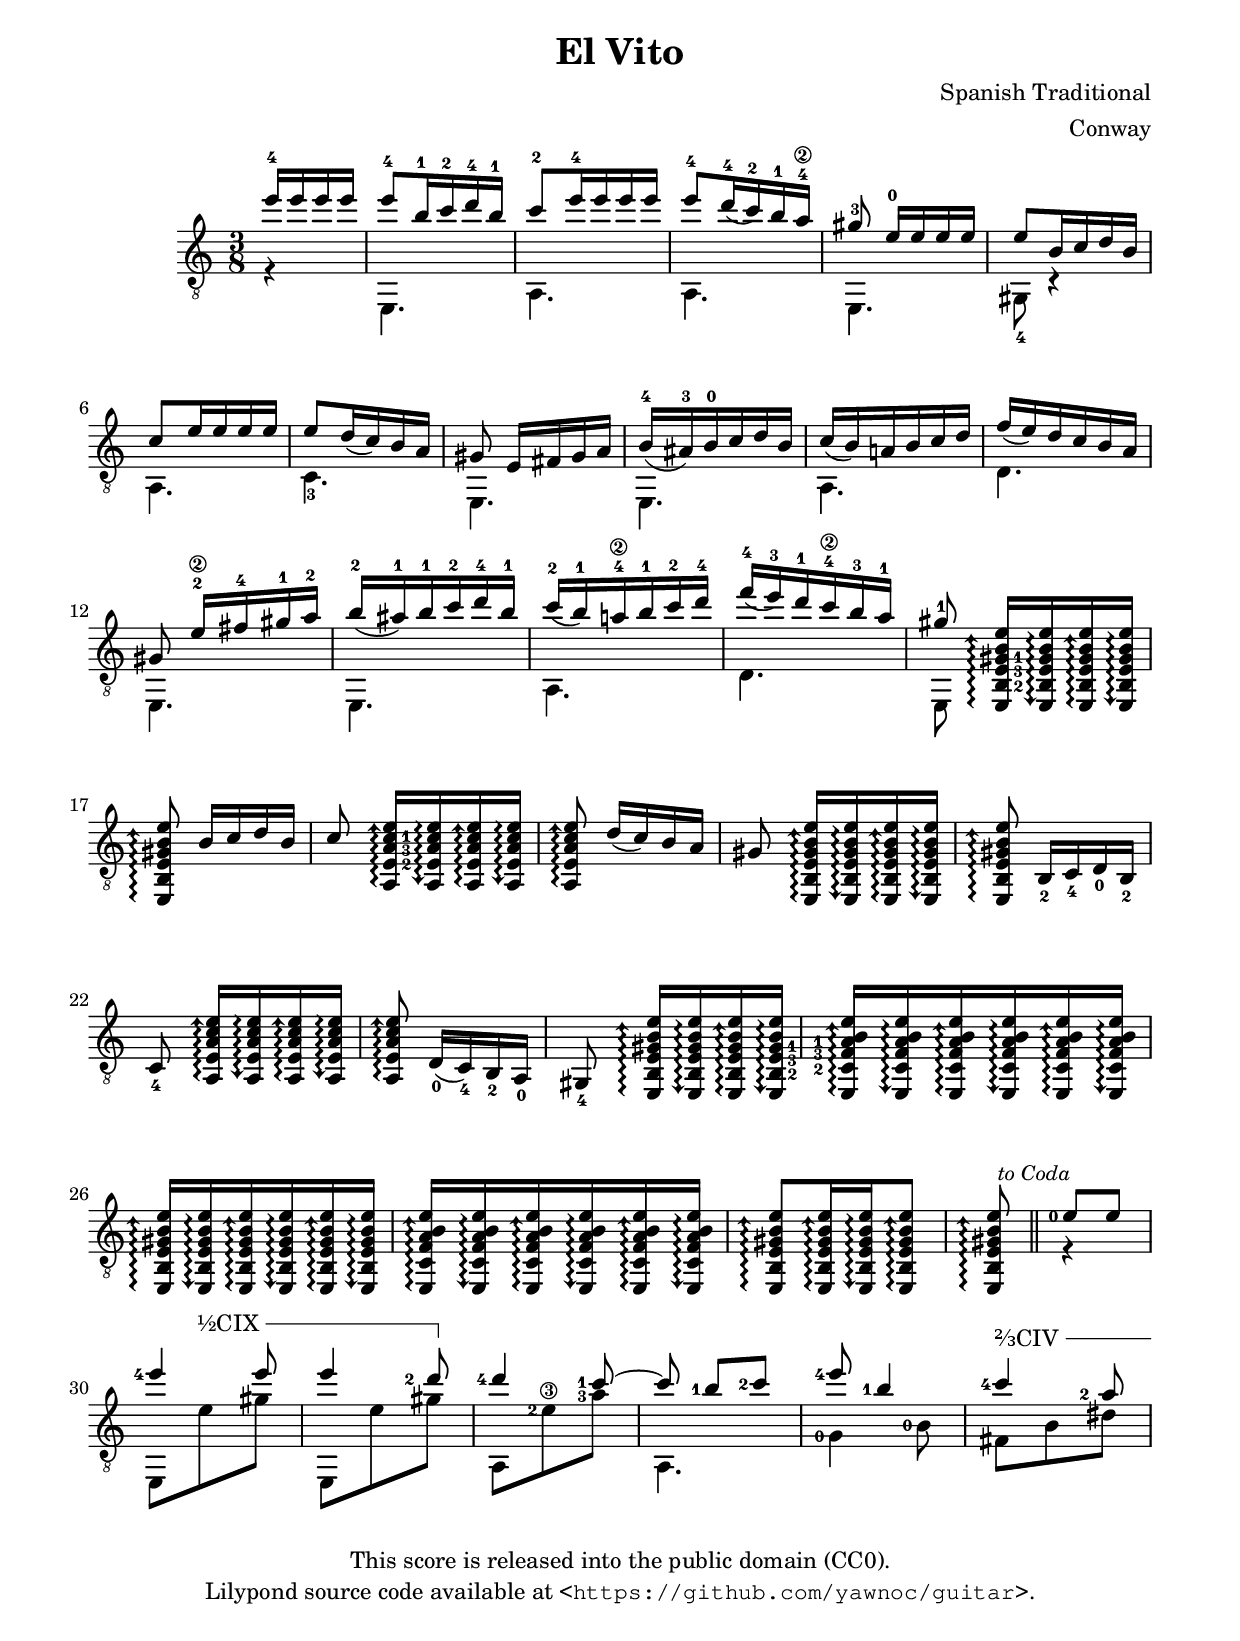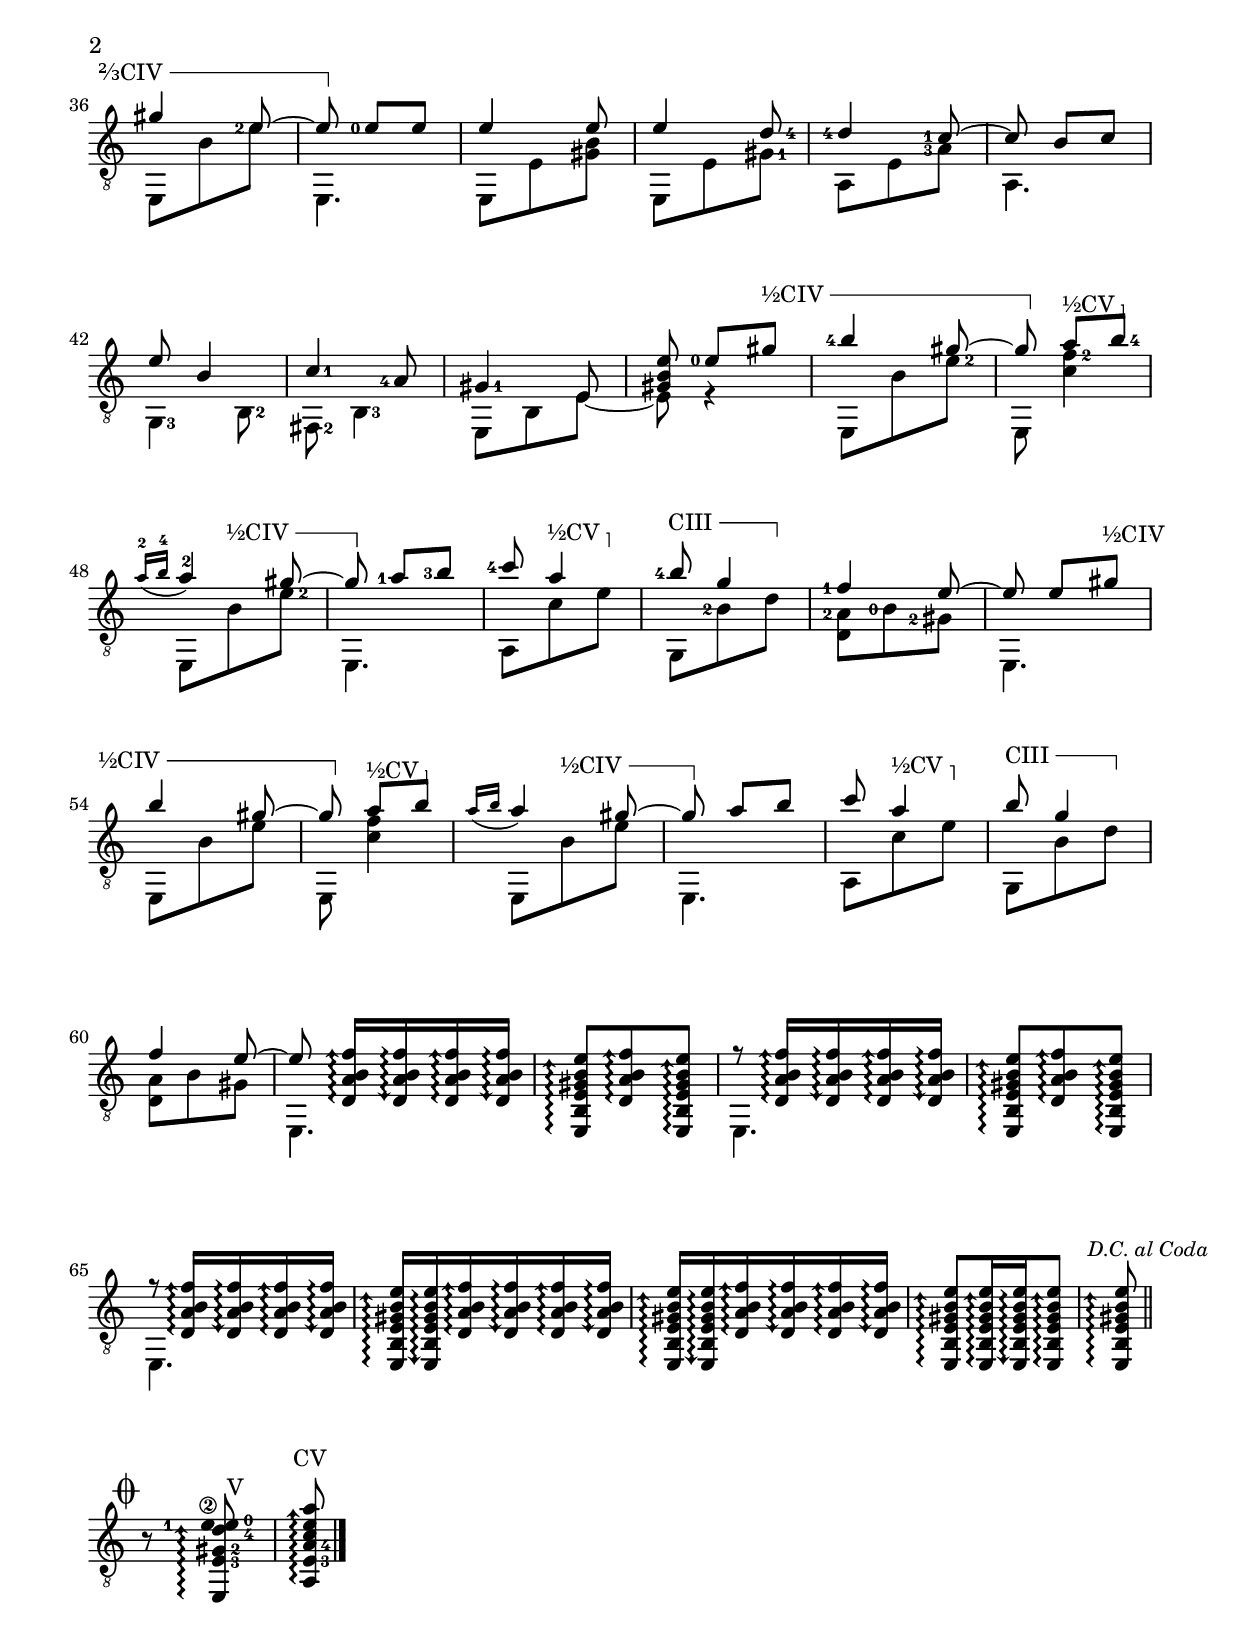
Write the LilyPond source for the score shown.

\version "2.18.2"


%%%%%%%%%%%%%%%%%%%%%%%%%%%%%%%%%%%%%%%%%%%%%%%%%%%%%%%%%%%%%%%%
% General
%%%%%%%%%%%%%%%%%%%%%%%%%%%%%%%%%%%%%%%%%%%%%%%%%%%%%%%%%%%%%%%%

\paper {
  top-margin = 1.5\cm
  left-margin = 1.5\cm
  right-margin = 1.5\cm
  bottom-margin = 1.5\cm
  ragged-last-bottom = ##f
  footnote-separator-markup = \markup { \vspace #1.5 }
}

globalSettings = {
  \accidentalStyle modern
  \compressFullBarRests
  \mergeDifferentlyHeadedOn
  \mergeDifferentlyDottedOn
  \numericTimeSignature
  \pointAndClickOff
  \override TextScript.extra-offset = #'(0 . 0.7)
  \override Score.FootnoteItem.annotation-line = ##f
}

origin-url = "https://github.com/yawnoc/guitar"

\header {
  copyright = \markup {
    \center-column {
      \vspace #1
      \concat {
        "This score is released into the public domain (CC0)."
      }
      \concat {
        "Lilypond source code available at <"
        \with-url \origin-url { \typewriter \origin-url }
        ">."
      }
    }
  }
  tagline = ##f
}

triplet = #(define-music-function
  (parser location music) (ly:music?)
  #{
    \tuplet 3/2 { $music }
  #}
)

tripletDuple = #(define-music-function
  (parser location music) (ly:music?)
  #{
    \tuplet 6/4 { $music }
  #}
)

overrideBeamedStemLengths = #(define-scheme-function
  (parser location lengths) (list?)
  #{
    \override Stem.details.beamed-lengths = $lengths
  #}
)
revertBeamedStemLengths = { \revert Stem.details.beamed-lengths }

overrideBeamVerticalPositions = #(define-scheme-function
  (parser location positions) (pair?)
  #{
    \override Beam.positions = $positions
  #}
)

%%%%%%%%%%%%%%%%%%%%%%%%%%%%%%%%%%%%%%%%%%%%%%%%%%%%%%%%%%%%%%%%
% Semantic bar lines
%%%%%%%%%%%%%%%%%%%%%%%%%%%%%%%%%%%%%%%%%%%%%%%%%%%%%%%%%%%%%%%%

barLineGoto = { \bar "||" }
barLineKeyChange = { \bar "||" }
barLineEnd = { \bar "|." }

%%%%%%%%%%%%%%%%%%%%%%%%%%%%%%%%%%%%%%%%%%%%%%%%%%%%%%%%%%%%%%%%
% Guitar notation
%%%%%%%%%%%%%%%%%%%%%%%%%%%%%%%%%%%%%%%%%%%%%%%%%%%%%%%%%%%%%%%%

stringNumbersAbove = { \set stringNumberOrientations = #'(up) }
stringNumbersBelow = { \set stringNumberOrientations = #'(down) }

fingeringAbove = { \set fingeringOrientations = #'(up) }
fingeringBelow = { \set fingeringOrientations = #'(down) }
fingeringAleft = { \set fingeringOrientations = #'(left) }
fingeringAright = { \set fingeringOrientations = #'(right) }

startGraceMusic = {
  <>(
  \override Fingering.font-size = -6
}
stopGraceMusic = {
  \revert Fingering.font-size
  <>)
}

overrideHorizontalShift = #(define-scheme-function
  (parser location distance) (number?)
  #{
    \override NoteColumn.force-hshift = $distance
  #}
)
revertHorizontalShift = { \revert NoteColumn.force-hshift }

barreSpan = #(define-music-function
  (parser location label offsetPair music)
  (string? (pair? (cons 0 0)) ly:music?)
  (let
    (
      (elements (extract-named-music music '(NoteEvent EventChord)))
    )
    (if
      (pair? elements)
      (let
        (
          (first-element (first elements))
          (last-element (last elements))
        )
        (set!
          (ly:music-property first-element 'articulations)
          (cons
            (make-music 'TextSpanEvent 'span-direction -1)
            (ly:music-property first-element 'articulations)
          )
        )
        (set!
          (ly:music-property last-element 'articulations)
          (cons
            (make-music 'TextSpanEvent 'span-direction 1)
            (ly:music-property last-element 'articulations)
          )
        )
      )
    )
  )
  #{
    \once \override TextSpanner.font-shape = #'upright
    \once \override TextSpanner.style = #'line
    \once \override TextSpanner.extra-offset = #offsetPair
    \once \override TextSpanner.bound-details = #`(
      (left
        (text . ,#{ \markup { \raise #-0.7 { #label \hspace #0.7 }} #})
        (Y . 0)
        (padding . -0.8)
        (attach-dir . -2)
      )
      (right
        (text . ,#{ \markup { \draw-line #'(0 . -1.3) } #}) ;; draw hook
        (Y . 0)
        (padding . -0.5)
        (attach-dir . 2)
      )
    )
    \once \override TextSpanner #'after-line-breaking = #(lambda (grob)
      (let*
        (
          (originalGrob (ly:grob-original grob))
          (splitGrobs (ly:spanner-broken-into originalGrob))
        )
        (if
          (and
            (>= (length splitGrobs) 2)
            (not (eq? (car (last-pair splitGrobs)) grob))
          )
          (begin
            (ly:grob-set-nested-property! grob
              '(bound-details right text)
              #{ \markup { \draw-line #'(0 . 0) } #} ;; suppress draw hook
            )
            (ly:grob-set-property! grob
              'extra-offset
              (cons
                (car offsetPair)
                (+ (cdr offsetPair) 0.7) ;; correction for suppressed hook
              )
            )
            (ly:grob-set-nested-property! grob
              '(bound-details right padding)
              #'-3 ;; increase spanner length
            )
          )
        )
      )
    )
    $music
  #}
)

barre = #(define-scheme-function
  (parser location label) (string?)
  #{
    \markup {
      \center-align {
        \hspace #0.7
        $label
      }
    }
  #}
)

nudgeNextBarre = #(define-scheme-function
  (parser location distance) (number?)
  #{
    \once \override TextScript.X-offset = $distance
  #}
)

position = #(define-scheme-function
  (parser location label) (string?)
  #{
    \markup {
      \center-align {
        \hspace #0.5
        $label
      }
    }
  #}
)

#(define-markup-command
  (markupString layout properties stringNumber) (markup?)
  (interpret-markup layout properties
    #{
      \markup \circle { \bold #stringNumber }
    #}
  )
)

#(define-markup-command
  (resonatesOn layout properties note stringNumber) (markup? markup?)
  (interpret-markup layout properties
    #{
      \markup { #note "resonates on" \markupString #stringNumber }
    #}
  )
)

%%%%%%%%%%%%%%%%%%%%%%%%%%%%%%%%%%%%%%%%%%%%%%%%%%%%%%%%%%%%%%%%
% Goto statements
%%%%%%%%%%%%%%%%%%%%%%%%%%%%%%%%%%%%%%%%%%%%%%%%%%%%%%%%%%%%%%%%

overrideGotoVisibility = {
  \once \override Score.RehearsalMark #'break-visibility = #'#(#t #t #f)
}

makeGotoMark = #(define-scheme-function
  (parser location label) (string?)
  #{
    \mark \markup { \small \italic $label }
  #}
)

simultaneousMarkSeparator = {
  \cadenzaOn
    s1073741824 % stupid, but works
  \cadenzaOff
}

coda = {
  \overrideGotoVisibility
  \mark \markup { \musicglyph #"scripts.coda" }
}

fine = {
  \overrideGotoVisibility
  \makeGotoMark Fine
}

dcAlCoda = {
  \overrideGotoVisibility
  \makeGotoMark "D.C. al Coda"
}

dcAlFine = {
  \overrideGotoVisibility
  \makeGotoMark "D.C. al Fine"
}

toCoda = {
  \overrideGotoVisibility
  \makeGotoMark "to Coda"
}



\header {
  title = "El Vito"
  composer = "Spanish Traditional"
  arranger = "Conway"
}


\paper {
  systems-per-page = 7
  ragged-last = ##t
}


initialSignatures = {
  \clef "treble_8"
  \key a \minor
  \time 3/8
}


highVoiceMusic = {
  
  \globalSettings
  
  % Main theme high
  \partial 4
  \relative c'' {
    \fingeringAbove
    <e-4>16 e e e |
    <e-4>8 <b-1>16 <c-2> <d-4> <b-1> |
    <c-2>8 <e-4>16 e e e |
    <e-4>8 <d-4>16_( <c-2>) <b-1> <a-4 \2> |
    <gis-3>8
  }
  
  % Main theme low
  \barNumberCheck #4
  \relative c' {
    <e-0>16[ e e e] |
    e8 b16 c d b |
    c8 e16 e e e |
    e8 d16_( c) b a |
    gis8
  }
  
  % Scale run low
  \barNumberCheck #8
  \relative c {
    e16[ fis gis a] |
    <b-4>_( <ais-3>) <b-0> c d b |
    c_( b) a b c d |
    f_( e) d c b a |
    gis8
  }
  
  % Scale run high
  \barNumberCheck #12
  \relative c' {
    <e-2 \2>16[ <fis-4> <gis-1> <a-2>] |
    <b-2>_( <ais-1>) <b-1> <c-2> <d-4> <b-1> |
    <c-2>_( <b-1>) <a-4 \2> <b-1> <c-2> <d-4> |
    <f-4>_( <e-3>) <d-1> <c-4 \2> <b-3> <a-1> |
    <gis-1>8
  }
  
  % Strummed main theme high
  \barNumberCheck #16
  \relative c' {
    \fingeringAright
    \arpeggioArrowUp
    <e b gis-1 e-3 b-2 e,>16[ \arpeggio
      \arpeggioArrowDown
      <e b gis e b e,> \arpeggio
      \arpeggioArrowUp
      <e b gis e b e,> \arpeggio
      \arpeggioArrowDown
      <e b gis e b e,>] \arpeggio|
      \arpeggioArrowUp
    <e b gis e b e,>8 \arpeggio b16[ c d b] |
    c8
      \arpeggioArrowUp
      <e c-1 a-3 e-2 a,>16[ \arpeggio
      \arpeggioArrowDown
      <e c a e a,> \arpeggio
      \arpeggioArrowUp
      <e c a e a,> \arpeggio
      \arpeggioArrowDown
      <e c a e a,>] \arpeggio
    \arpeggioArrowUp
    <e c a e a,>8 \arpeggio d16[_( c) b a] |
    gis8
  }
  
  % Strummed main theme low
  \barNumberCheck #20
  \relative c' {
    \arpeggioArrowUp
    <e b gis e b e,>16[ \arpeggio
      \arpeggioArrowDown
      <e b gis e b e,> \arpeggio
      \arpeggioArrowUp
      <e b gis e b e,> \arpeggio
      \arpeggioArrowDown
      <e b gis e b e,>] \arpeggio |
    \fingeringBelow
    \arpeggioArrowUp
    <e b gis e b e,>8 \arpeggio <b,-2>16[ <c-4> <d-0> <b-2>] |
    <c-4>8
      \arpeggioArrowUp
      <e' c a e a,>16[ \arpeggio
      \arpeggioArrowDown
      <e c a e a,> \arpeggio
      \arpeggioArrowUp
      <e c a e a,> \arpeggio
      \arpeggioArrowDown
      <e c a e a,>] \arpeggio
    \arpeggioArrowUp
    <e c a e a,>8 \arpeggio <d,-0>16[_( <c-4>) <b-2> <a-0>] |
    <gis-4>8
  }
  
  % Strummed interlude
  \barNumberCheck #24
  \relative c' {
    \arpeggioArrowUp
    <e b gis e b e,>16[ \arpeggio
      \arpeggioArrowDown
      <e b gis e b e,> \arpeggio
      \arpeggioArrowUp
      <e b gis e b e,> \arpeggio
      \fingeringAright
      \arpeggioArrowDown
      <e b gis-1 e-3 b-2 e,>] \arpeggio |
    \fingeringAleft
    \arpeggioArrowUp
    <e b a-1 f-3 c-2 e,> \arpeggio
      \arpeggioArrowDown
      <e b a f c e,> \arpeggio
      \arpeggioArrowUp
      <e b a f c e,> \arpeggio
      \arpeggioArrowDown
      <e b a f c e,> \arpeggio
      \arpeggioArrowUp
      <e b a f c e,> \arpeggio
      \arpeggioArrowDown
      <e b a f c e,> \arpeggio |
    \arpeggioArrowUp
    <e b gis e b e,> \arpeggio
      \arpeggioArrowDown
      <e b gis e b e,> \arpeggio
      \arpeggioArrowUp
      <e b gis e b e,> \arpeggio
      \arpeggioArrowDown
      <e b gis e b e,> \arpeggio
      \arpeggioArrowUp
      <e b gis e b e,> \arpeggio
      \arpeggioArrowDown
      <e b gis e b e,> \arpeggio |
    \arpeggioArrowUp
    <e b a f c e,> \arpeggio
      \arpeggioArrowDown
      <e b a f c e,> \arpeggio
      \arpeggioArrowUp
      <e b a f c e,> \arpeggio
      \arpeggioArrowDown
      <e b a f c e,> \arpeggio
      \arpeggioArrowUp
      <e b a f c e,> \arpeggio
      \arpeggioArrowDown
      <e b a f c e,> \arpeggio |
    \arpeggioArrowUp
    <e b gis e b e,>8 \arpeggio
      <e b gis e b e,>16 \arpeggio
      \arpeggioArrowDown
      <e b gis e b e,> \arpeggio
      \arpeggioArrowUp
      <e b gis e b e,>8 \arpeggio |
    <e b gis e b e,>8 \arpeggio
      \bar "||" \toCoda
  }
  
  % Lyrical theme high
  \barNumberCheck #29
  \relative c' {
    <e-0>8 e |
    <e'-4>4 e8 |
    e4 <d-2>8 |
    <d-4>4 <c-1>8~ |
    c <b-1>[ <c-2>] |
    <e-4> <b-1>4 |
    <c-4>4 <a-2>8 |
    gis4 <e-2>8~ |
    e
  }
  
  % Lyrical theme low
  \barNumberCheck #37
  \relative c' {
    <e-0>8[ e] |
    e4 e8 |
    \fingeringAright
    e4 <d-4>8 |
    \fingeringAleft
    <d-4>4 <c-1>8~ |
    c b[ c] |
    e b4 |
    \fingeringAright
    <c-1>4 \fingeringAleft <a-4>8 |
    \fingeringAright
    <gis-1>4 e8 |
    <gis b e>
  }
  
  % Bull-fighting theme
  \barNumberCheck 45
  \relative c' {
    \fingeringAleft
    <e-0>8[ \barreSpan ½CIV { gis] |
    <b-4>4 gis8~ |
    \fingeringAright
    gis8 } \barreSpan ½CV #'(0 . -1) { a[ <b-4>] } |
    \fingeringAbove
    \grace { <a-2>16_( <b-4> } <a-2>4) gis8~ |
    \fingeringAleft
    gis8 <a-1>[ <b-3>] |
    <c-4>8 a4 |
    <b-4>8 g4 |
    <f-1>4 e8~ |
    e8
  }
  
  % Bull-fighting theme again
  \barNumberCheck 53
  \relative c' {
    e8[ \barreSpan ½CIV { gis] |
    b4 gis8~ |
    gis8 } \barreSpan ½CV #'(0 . -1) { a[ b] } |
    \grace { a16_( b } a4) gis8~ |
    gis8 a[ b] |
    c8 a4 |
    b8 g4 |
    f4 e8~ |
    e8
  }
  
  % Returning strummed interlude
  \barNumberCheck 61
  \relative c' {
    \arpeggioArrowUp
    <f b, a d,>16[ \arpeggio
      \arpeggioArrowDown
      <f b, a d,> \arpeggio
      \arpeggioArrowUp
      <f b, a d,> \arpeggio
      \arpeggioArrowDown
      <f b, a d,>] \arpeggio |
    \arpeggioArrowUp
    <e b gis e b e,>8 \arpeggio
      <f b, a d,> \arpeggio
      <e b gis e b e,> \arpeggio |
    r8
    \arpeggioArrowUp
      <f b, a d,>16 \arpeggio
      \arpeggioArrowDown
      <f b, a d,> \arpeggio
      \arpeggioArrowUp
      <f b, a d,> \arpeggio
      \arpeggioArrowDown
      <f b, a d,> \arpeggio |
    \arpeggioArrowUp
    <e b gis e b e,>8 \arpeggio
      <f b, a d,> \arpeggio
      <e b gis e b e,> \arpeggio |
    r8
    \arpeggioArrowUp
      <f b, a d,>16 \arpeggio
      \arpeggioArrowDown
      <f b, a d,> \arpeggio
      \arpeggioArrowUp
      <f b, a d,> \arpeggio
      \arpeggioArrowDown
      <f b, a d,> \arpeggio |
    \arpeggioArrowUp
    <e b gis e b e,>16 \arpeggio
      \arpeggioArrowDown
      <e b gis e b e,> \arpeggio
      \arpeggioArrowUp
      <f b, a d,> \arpeggio
      \arpeggioArrowDown
      <f b, a d,> \arpeggio
      \arpeggioArrowUp
      <f b, a d,> \arpeggio
      \arpeggioArrowDown
      <f b, a d,> \arpeggio |
    \arpeggioArrowUp
    <e b gis e b e,>16 \arpeggio
      \arpeggioArrowDown
      <e b gis e b e,> \arpeggio
      \arpeggioArrowUp
      <f b, a d,> \arpeggio
      \arpeggioArrowDown
      <f b, a d,> \arpeggio
      \arpeggioArrowUp
      <f b, a d,> \arpeggio
      \arpeggioArrowDown
      <f b, a d,> \arpeggio |
    \arpeggioArrowUp
    <e b gis e b e,>8 \arpeggio
      <e b gis e b e,>16 \arpeggio
      \arpeggioArrowDown
      <e b gis e b e,> \arpeggio
      \arpeggioArrowUp
      <e b gis e b e,>8 \arpeggio |
    <e b gis e b e,>8 \arpeggio
      \bar "||" \dcAlCoda
  }
  
  % Finishing chords
  \break
  \simultaneousMarkSeparator
  \coda
  \barNumberCheck 69
  \relative c' {
    \arpeggioArrowUp
    \textLengthOn
    b8\rest
      ^\markup \center-align { "     " }
    <<
      \fingeringAright
      \once \override Staff.AccidentalPlacement.right-padding = #-0.8
      \once \override Arpeggio.padding = #1
      \nudgeNextBarre #1.7
      {
        <e,, e'-3 gis!-2 d'-4 e-0> \arpeggio
          ^\position V
          ^\markup \center-align { "            " }
      }
        \\
      \fingeringAleft
      { \once \hide Stem <e''-1 \2> }
    >> |
    <a,, e'-3 a-4 c e a> \arpeggio
      ^\barre CV
      ^\markup \center-align { "       " }
    \textLengthOff
      \bar "|."
  }
  
}


lowVoiceMusic = {
  
  \globalSettings
  
  % Main theme high
  \partial 4
  \relative c, {
    r4 |
    e4. |
    a |
    a |
    e |
  }
  
  % Main theme low
  \barNumberCheck #5
  \relative c {
    \fingeringBelow
    <gis-4>8 r4 |
    a4. |
    <c-3> |
    e, |
  }
  
  % Scale run low
  \barNumberCheck #9
  \relative c, {
    e4. |
    a |
    d |
    e, |
  }
  
  % Scale run high
  \barNumberCheck #13
  \relative c, {
    e4. |
    a |
    d |
    e,8
  }
  
  % Strummed main theme high
  \barNumberCheck #16
  {
    s4 |
    s4. * 3 |
    s8
  }
  
  % Strummed main theme low
  \barNumberCheck #20
  {
    s4 |
    s4. * 3 |
    s8
  }
  
  % Strummed interlude
  \barNumberCheck #24
  {
    s4 |
    s4. * 4 |
    s8
  }
  
  % Lyrical theme high
  \barNumberCheck #29
  \relative c, {
    r4 |
    e8 \barreSpan ½CIX { e'' gis |
    e,, e'' gis } |
    \fingeringAleft
    a,, <e''-2 \3> <a-3> |
    a,,4. |
    <g'-0>4 <b-0>8 |
    \barreSpan ⅔CIV { fis b dis |
    e,, b'' e |
    e,,4. } |
  }
  
  % Lyrical theme low
  \barNumberCheck #38
  \relative c, {
    e8 e' <gis b> |
    \fingeringAright
    e, e' <gis-1> |
    \fingeringAleft
    a, e' <a-3> |
    a,4. |
    \fingeringAright
    <g-3>4 <b-2>8 |
    <fis-2>8 <b-3>4 |
    e,8 b' e~ |
    e
  }
  
  % Bull-fighting theme
  \barNumberCheck 45
  \relative c, {
    r4 |
    \fingeringAright
    e8 b'' <e-2> |
    e,, <c'' f-2>4 |
    e,,8 \barreSpan ½CIV { b'' <e-2> |
    e,,4. } |
    a8 \barreSpan ½CV { c' e } |
    \fingeringAleft
    \barreSpan CIII { g,, <b'-2> d } |
    <a-2 d,> <b-0> <gis-2> |
    e,4. |
  }
  
  % Bull-fighting theme again
  \barNumberCheck 54
  \relative c, {
    e8 b'' e |
    e,, <c'' f>4 |
    e,,8 \barreSpan ½CIV { b'' e |
    e,,4. } |
    a8 \barreSpan ½CV { c' e } |
    \barreSpan CIII { g,, b' d } |
    <a d,> b gis |
    e,4. |
  }
  
  % Returning strummed interlude
  \barNumberCheck 62
  \relative c, {
    s4. |
    e4. |
    s4. |
    e4. |
    s4. * 3 |
    s8
  }
  
}


allMusic = {
  \initialSignatures
  <<
    << \highVoiceMusic >>
      \\
    << \lowVoiceMusic >>
  >>
}


\score {
  \allMusic
}
